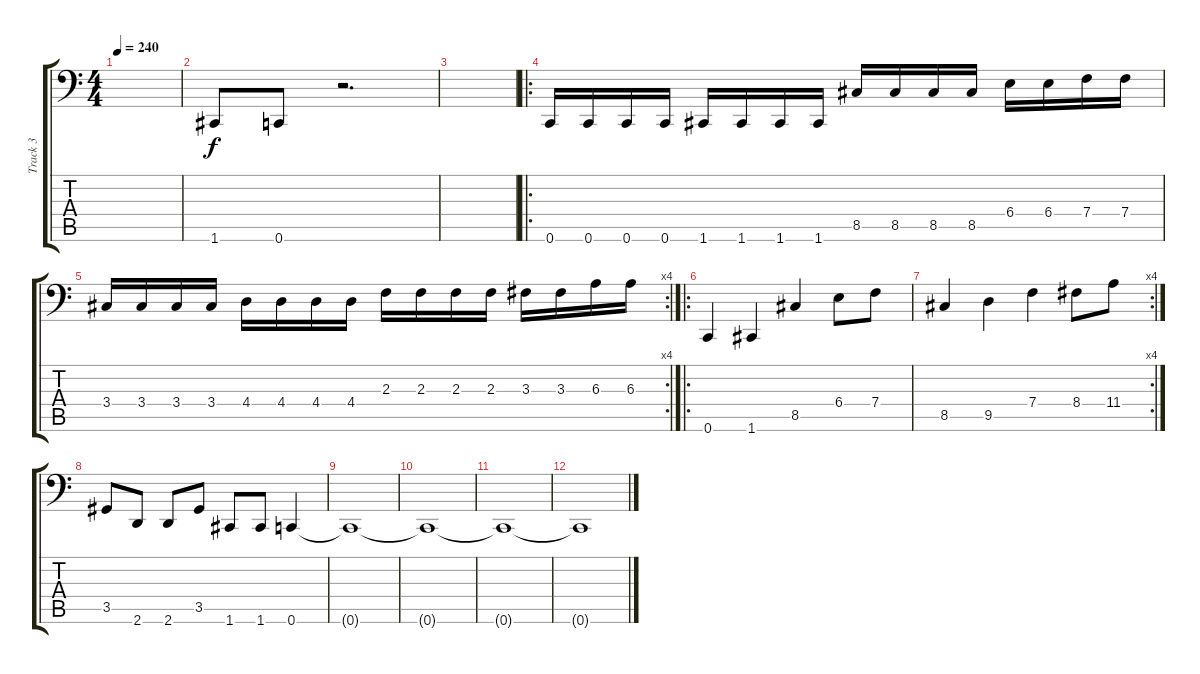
\track ("Track 3" "Track 3") {instrument electricbassfinger}
\staff {score tabs}
\tuning (C3 G2 Eb2 Bb1 F1 C1) {hide}
\ts (4 4)
\tempo 240
\clef f4
\ks c
|
1.6.8 0.6.8 r.2{d} |
|
\ro
0.6.16 0.6.16 0.6.16 0.6.16 1.6.16 1.6.16 1.6.16 1.6.16 8.5.16 8.5.16 8.5.16 8.5.16 6.4.16 6.4.16 7.4.16 7.4.16 |
\rc 4
3.4.16 3.4.16 3.4.16 3.4.16 4.4.16 4.4.16 4.4.16 4.4.16 2.3.16 2.3.16 2.3.16 2.3.16 3.3.16 3.3.16 6.3.16 6.3.16 |
\ro
0.6.4 1.6.4 8.5.4 6.4.8 7.4.8 |
\rc 4
8.5.4 9.5.4 7.4.4 8.4.8 11.4.8 |
3.5.8 2.6.8 2.6.8 3.5.8 1.6.8 1.6.8 0.6.4 |
0.6{t}.1 |
0.6{t}.1 |
0.6{t}.1 |
0.6{t}.1
